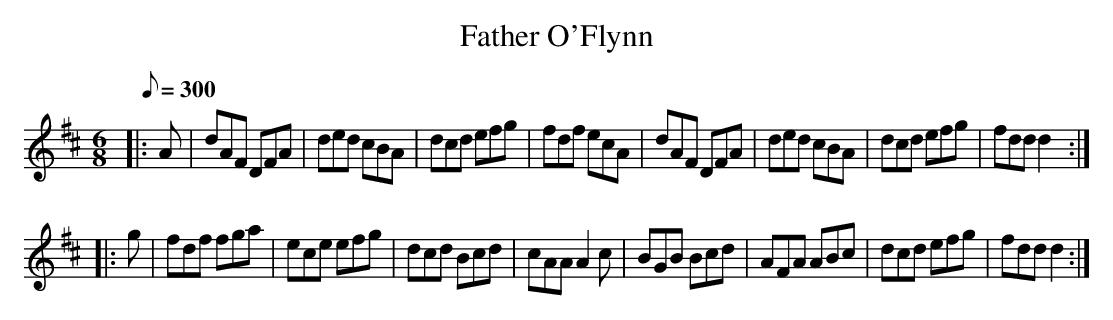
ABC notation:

X:1
T:Father O'Flynn
M:6/8
L:1/8
Q:1/8=300
K:D
|: A|dAF DFA|ded cBA|dcd efg|fdf ecA|dAF DFA|ded cBA|dcd efg|fdd d2 :|
|:g|fdf fga|ece efg|dcd Bcd|cAA A2c|BGB Bcd|AFA ABc|dcd efg|fdd d2 :|
